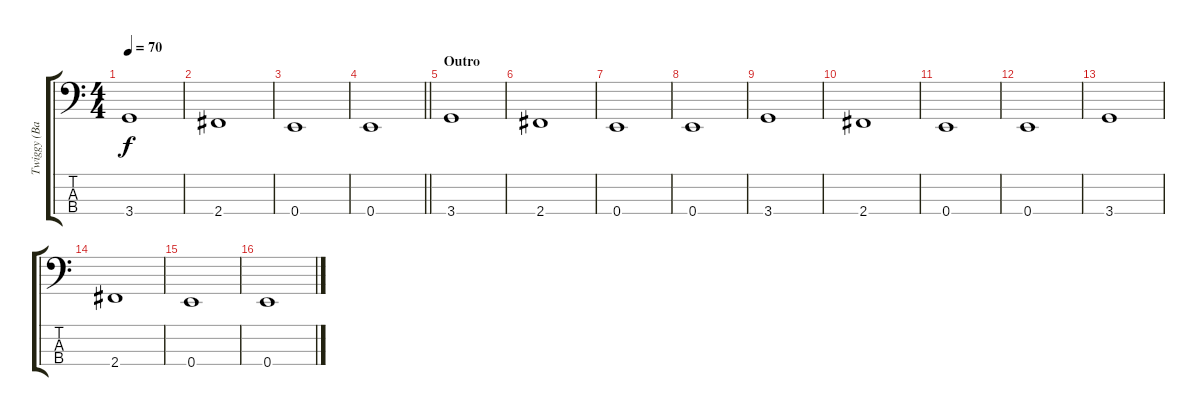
\track ("Twiggy (Bass)" "Twiggy (Ba") {instrument electricbassfinger}
\staff {score tabs}
\tuning (G2 D2 A1 E1) {hide}
\ts (4 4)
\tempo 70
\clef f4
\ks c
3.4.1{dy f} |
2.4.1 |
0.4.1 |
\barLineRight lightlight
0.4.1 |
\section ("" "Outro")
3.4.1 |
2.4.1 |
0.4.1 |
0.4.1 |
3.4.1 |
2.4.1 |
0.4.1 |
0.4.1 |
3.4.1 |
2.4.1 |
0.4.1 |
0.4.1
